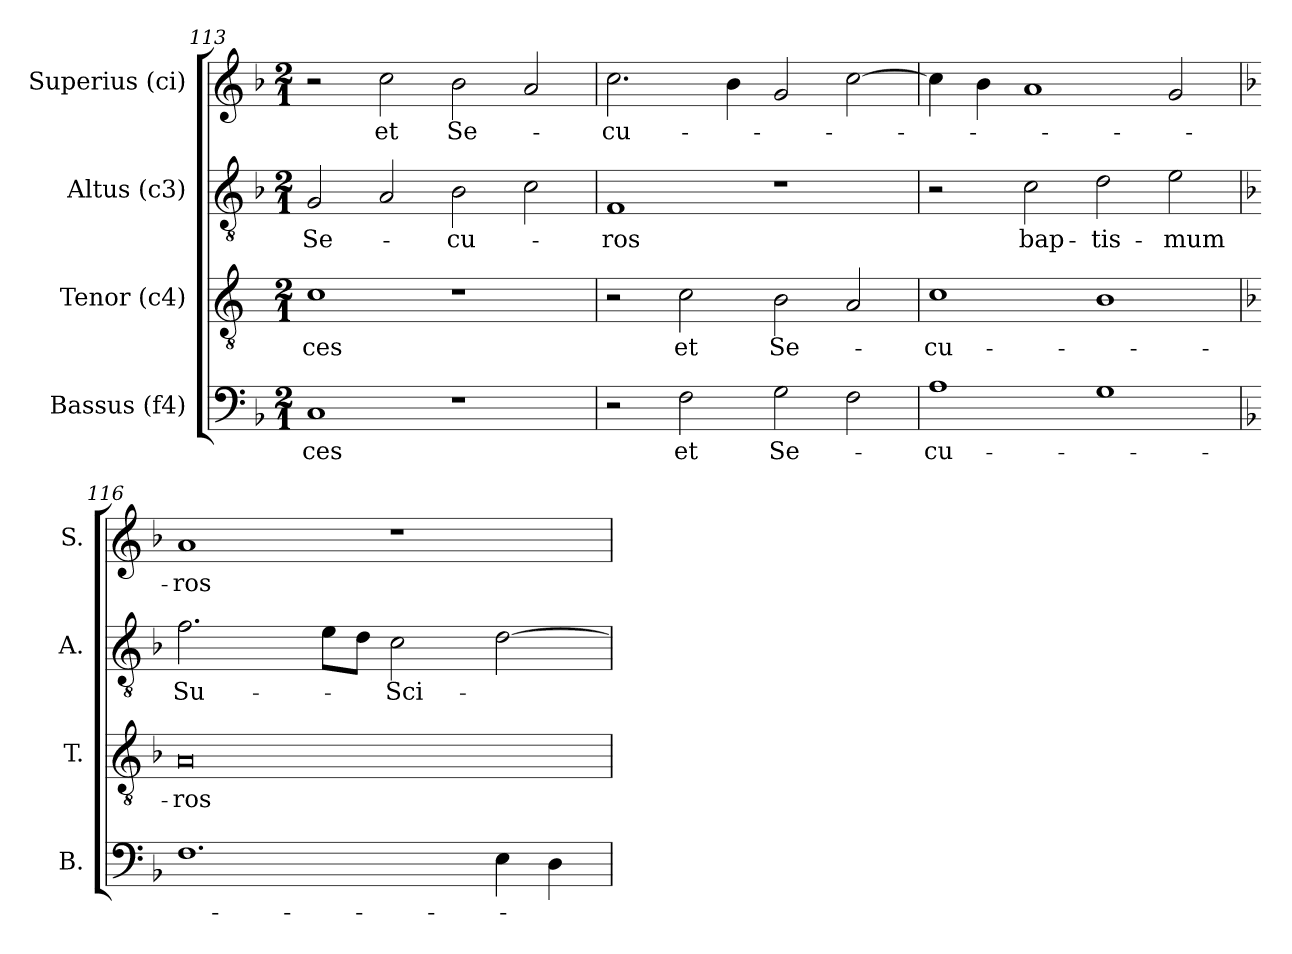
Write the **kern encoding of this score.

**kern	**text	**kern	**text	**kern	**text	**kern	**text
*part4	*part4	*part3	*part3	*part2	*part2	*part1	*part1
*staff4	*staff4	*staff3	*staff3	*staff2	*staff2	*staff1	*staff1
*I"Bassus (f4)	*	*I"Tenor (c4)	*	*I"Altus (c3)	*	*I"Superius (ci)	*
*I'B.	*	*I'T.	*	*I'A.	*	*I'S.	*
*clefF4	*	*clefGv2	*	*clefGv2	*	*clefG2	*
*k[b-]	*	*k[]	*	*k[b-]	*	*k[b-]	*
*F:	*	*C:	*	*F:	*	*F:	*
*M2/1	*	*M2/1	*	*M2/1	*	*M2/1	*
=113	=113	=113	=113	=113	=113	=113	=113
!	!LO:LY:b:cj	!	!LO:LY:b:cj	!	!LO:LY:b:cj	!	!
1C	-ces	1c	-ces	2G/	Se-	2r	.
!	!	!	!	!	!	!	!LO:LY:b:cj
.	.	.	.	2A/	.	2cc\	et
!	!	!	!	!	!LO:LY:b:cj	!	!LO:LY:b:cj
1r	.	1r	.	2B-\	-cu-	2b-\	Se-
.	.	.	.	2c\	.	2a/	.
=114	=114	=114	=114	=114	=114	=114	=114
!	!	!	!	!	!LO:LY:b:cj	!	!LO:LY:b:cj
2r	.	2r	.	1F	-ros	2.cc\	-cu-
!	!LO:LY:b:cj	!	!LO:LY:b:cj	!	!	!	!
2F\	et	2c\	et	.	.	.	.
.	.	.	.	.	.	4b-\	.
!	!LO:LY:b:cj	!	!LO:LY:b:cj	!	!	!	!
2G\	Se-	2B\	Se-	1r	.	2g/	.
2F\	.	2A/	.	.	.	[>2cc\	.
=115	=115	=115	=115	=115	=115	=115	=115
!	!LO:LY:b:cj	!	!LO:LY:b:cj	!	!	!	!
1A	-cu-	1c	-cu-	2r	.	4cc\]	.
.	.	.	.	.	.	4b-\	.
!	!	!	!	!	!LO:LY:b:cj	!	!
.	.	.	.	2c\	bap-	1a	.
!	!	!	!	!	!LO:LY:b:cj	!	!
1G	.	1B	.	2d\	-tis-	.	.
!	!	!	!	!	!LO:LY:b:cj	!	!
.	.	.	.	2e\	-mum	2g/	.
!!LO:LB:g=z
=116	=116	=116	=116	=116	=116	=116	=116
*	*	*k[b-]	*	*	*	*	*
*	*	*F:	*	*	*	*	*
!	!	!	!LO:LY:b:cj	!	!LO:LY:b:cj	!	!LO:LY:b:cj
*^	*	*	*	*	*	*	*
1.F	4ryy	.	0A	-ros	2.f\	Su-	1a	-ros
.	32ryy	.	.	.	.	.	.	.
.	1ryy	.	.	.	.	.	.	.
.	.	.	.	.	8e\L	.	.	.
.	.	.	.	.	8d\J	.	.	.
!	!	!	!	!	!	!LO:LY:b:cj	!	!
.	.	.	.	.	2c\	-Sci-	1r	.
.	2ryy	.	.	.	.	.	.	.
4E\	.	.	.	.	[>2d\	.	.	.
4D\	.	.	.	.	.	.	.	.
.	8..ryy	.	.	.	.	.	.	.
*v	*v	*	*	*	*	*	*	*
=	=	=	=	=	=	=	=
*-	*-	*-	*-	*-	*-	*-	*-
